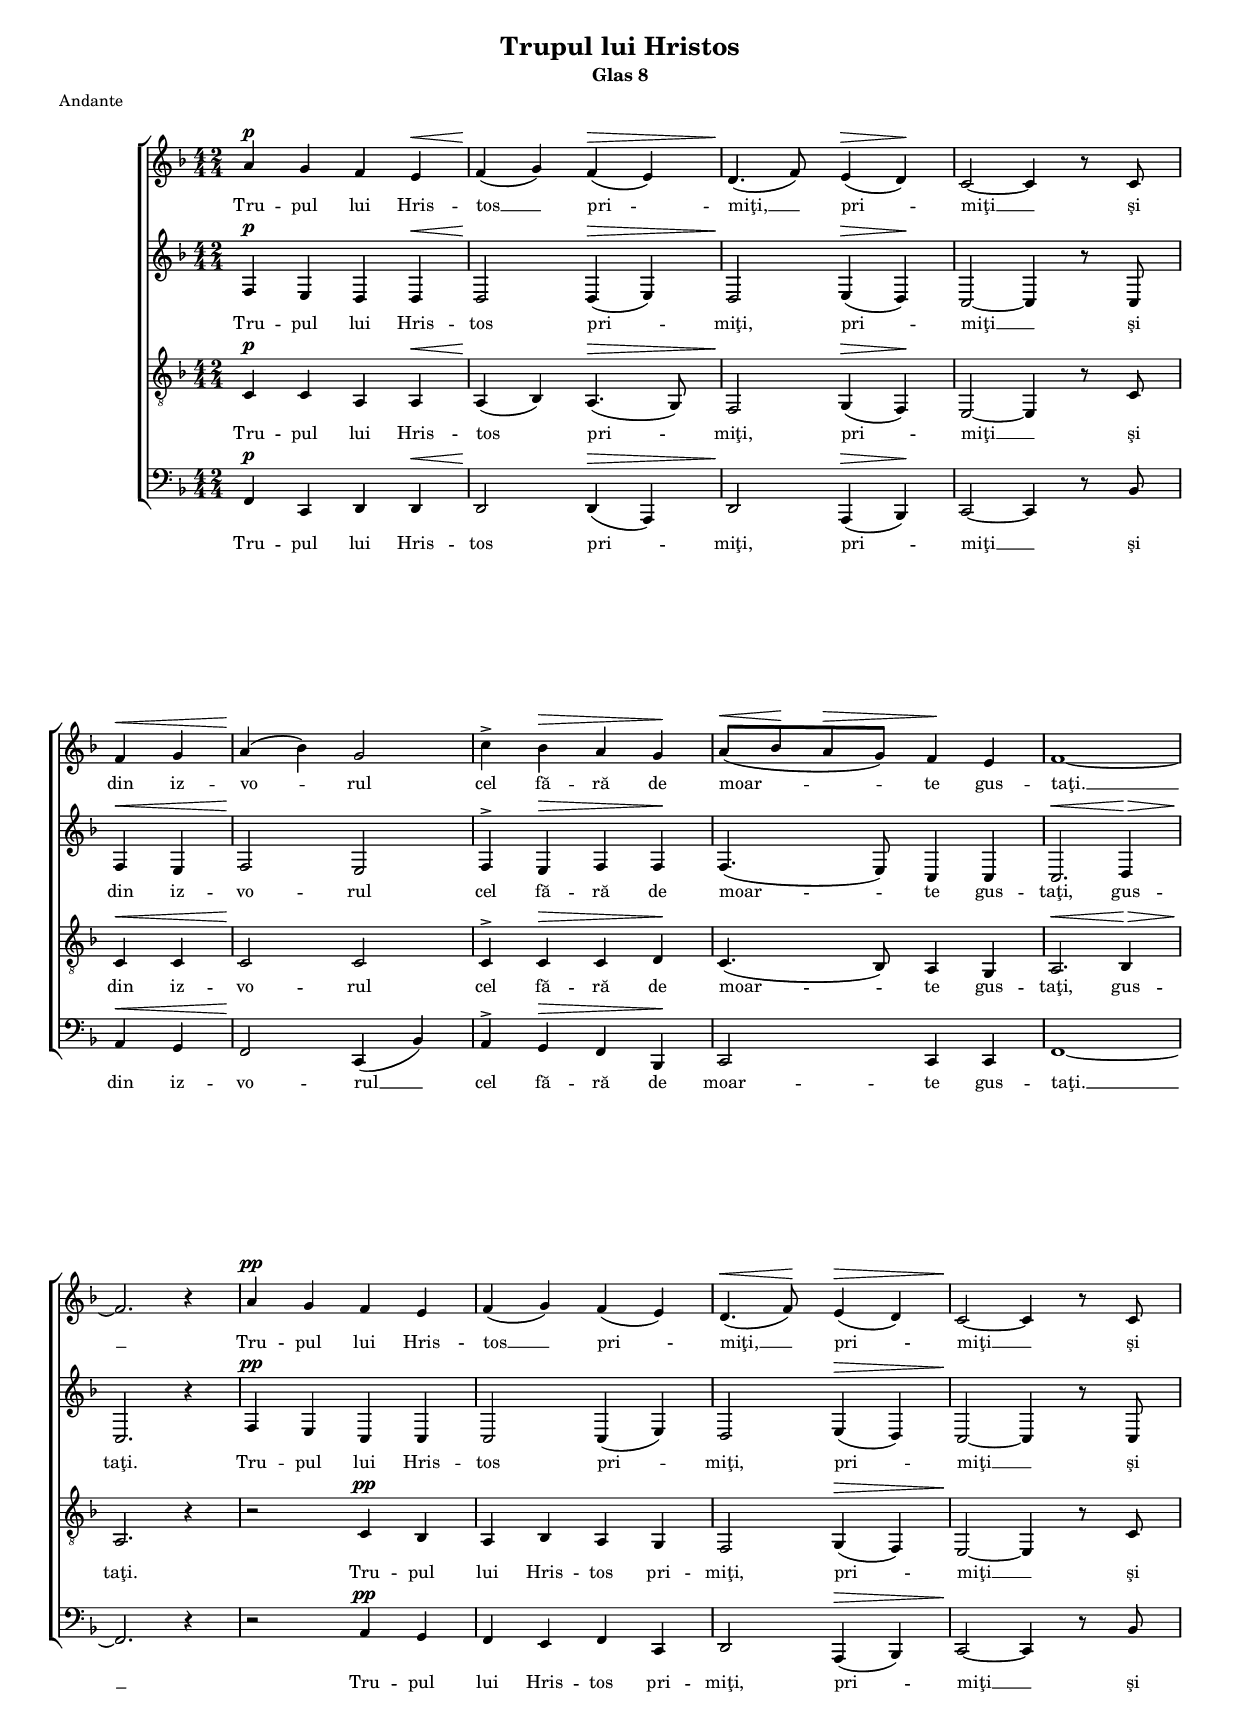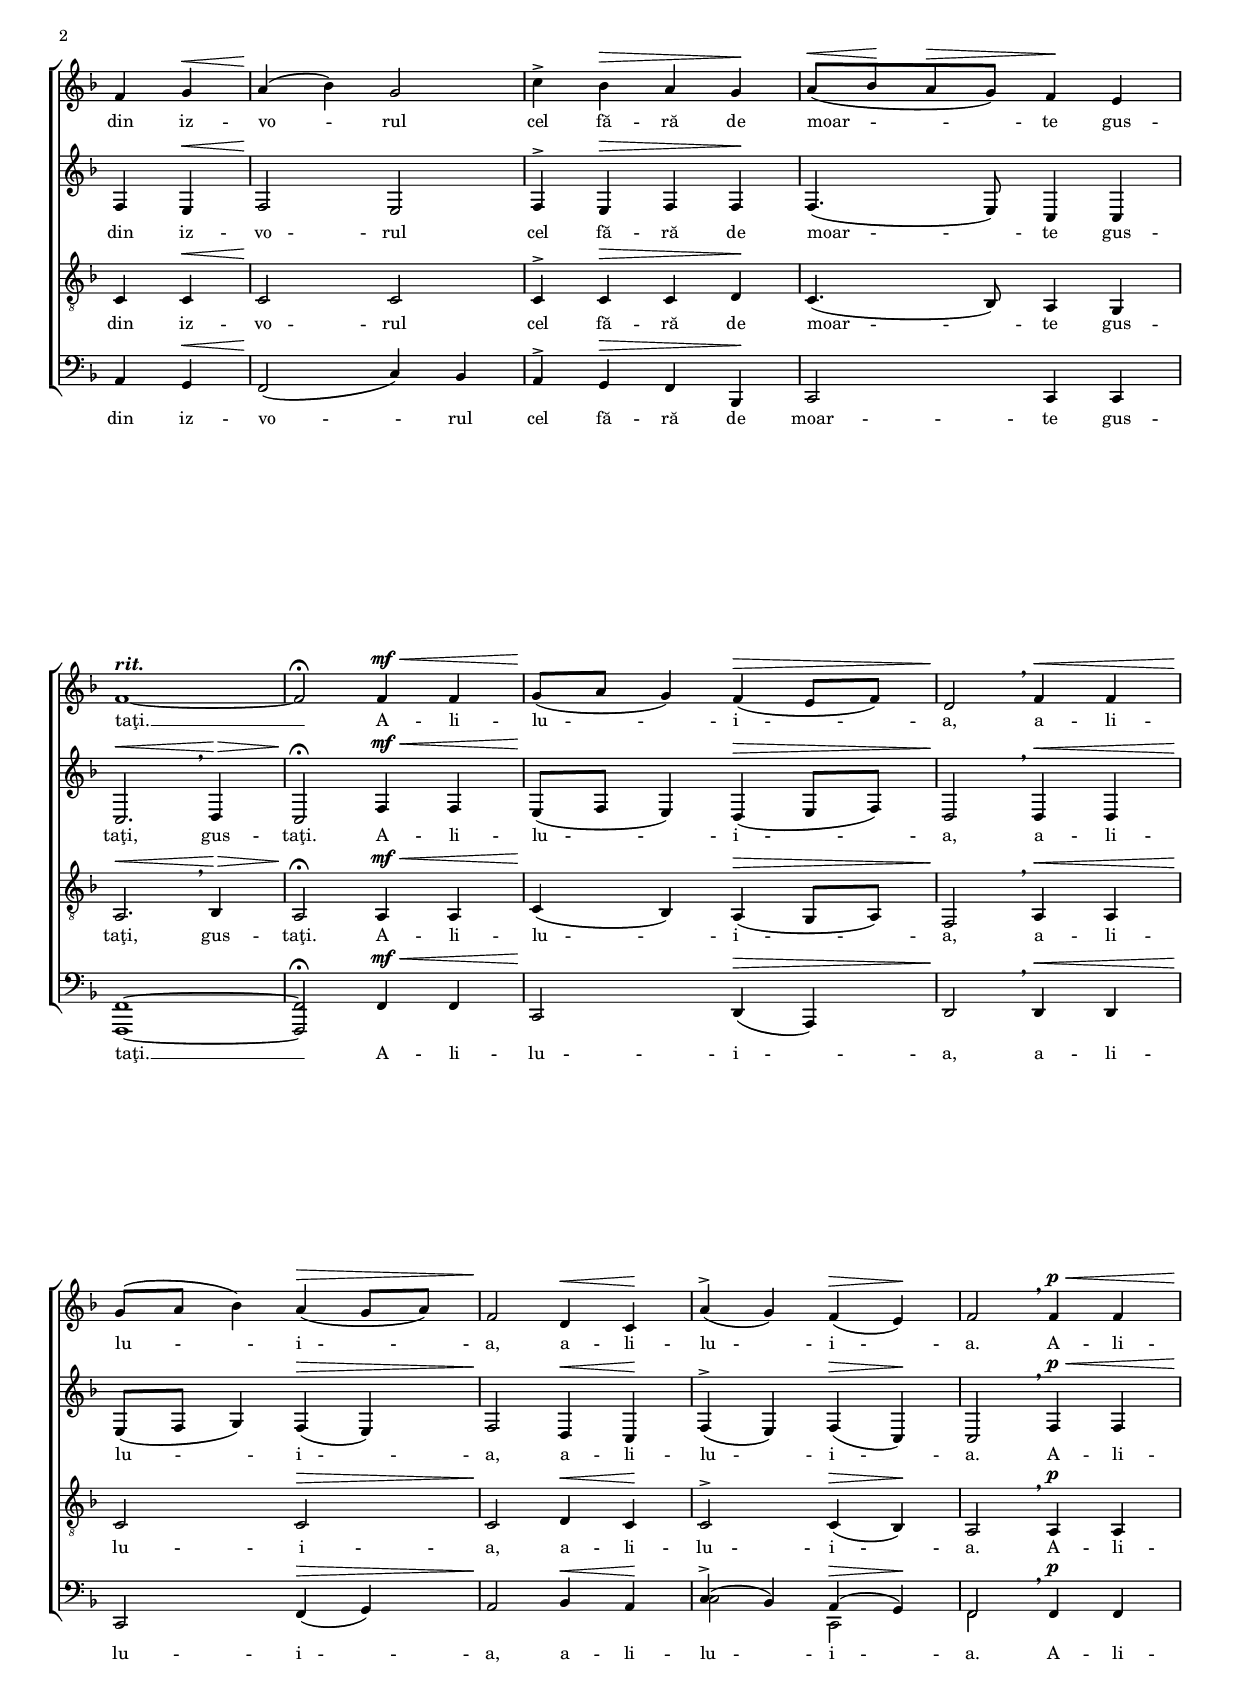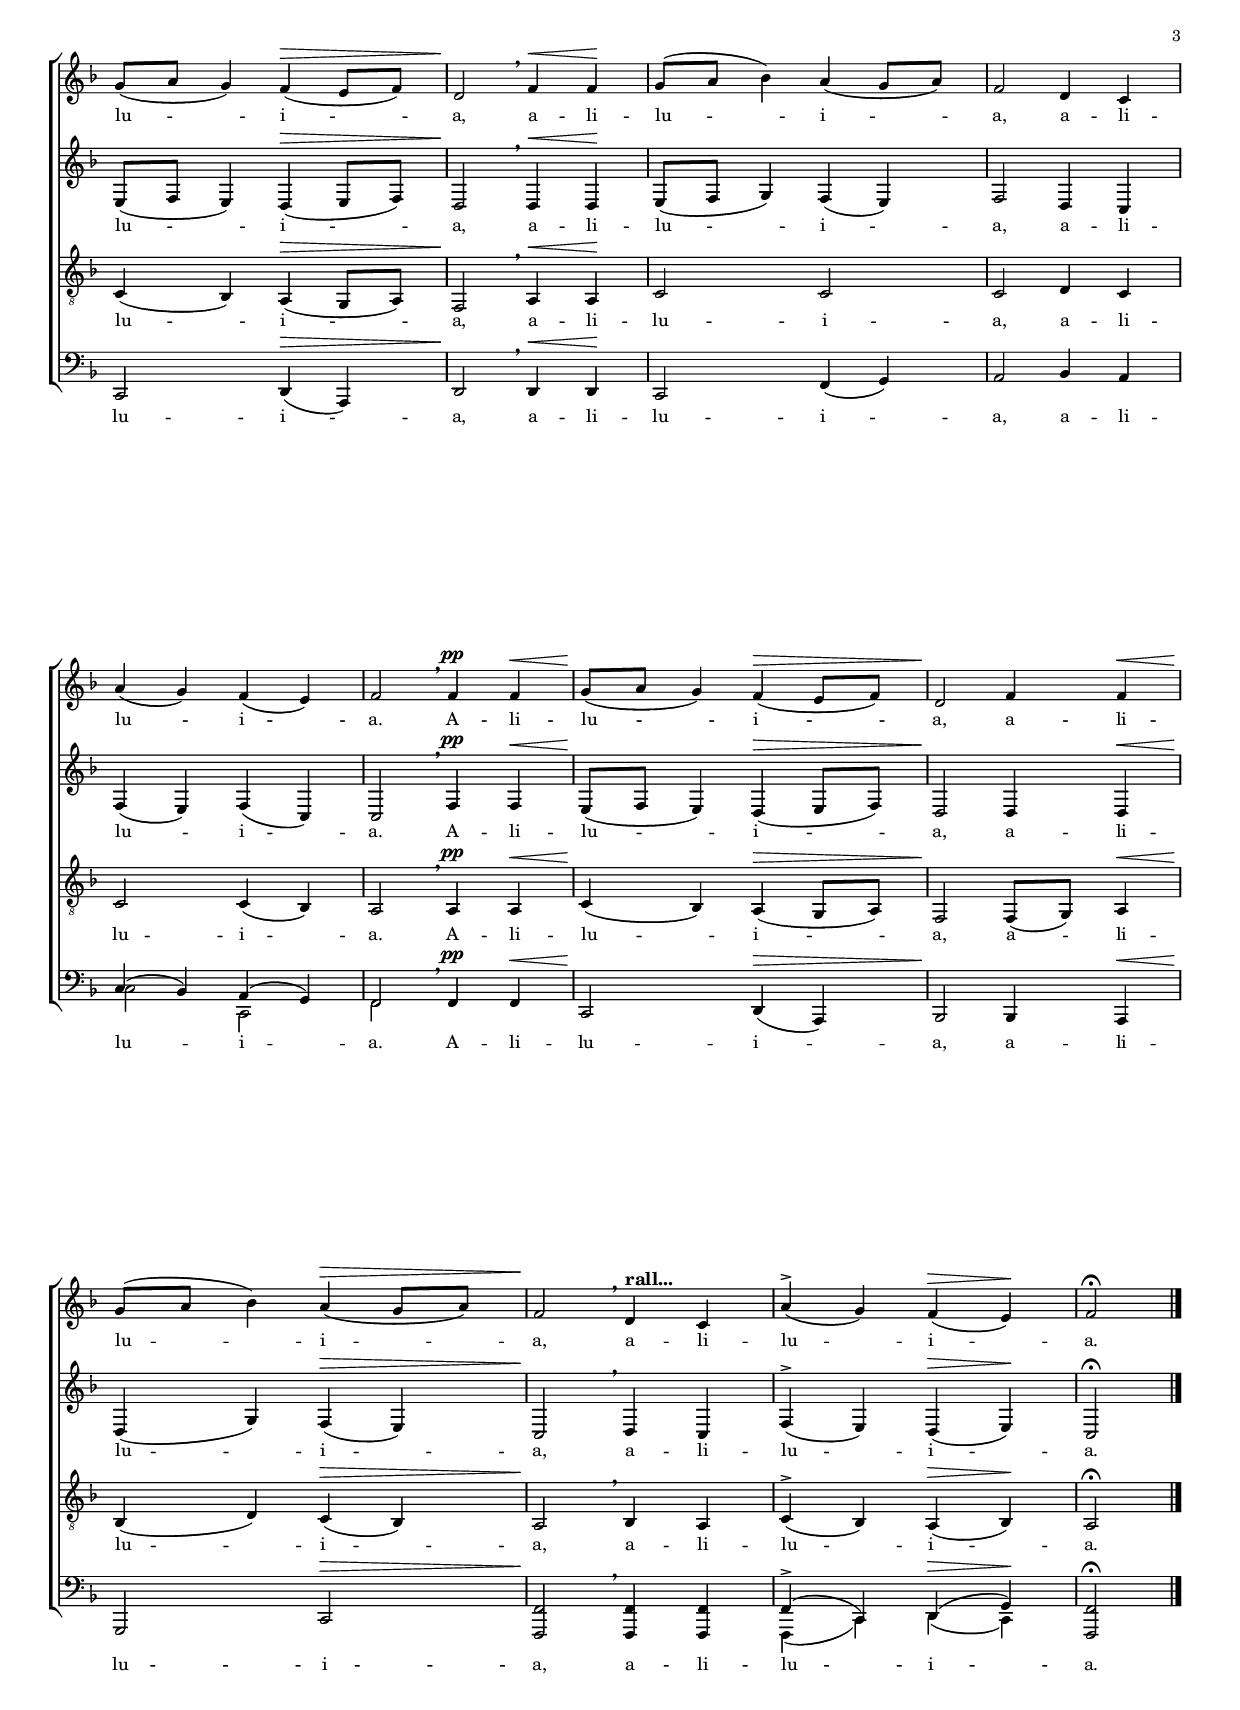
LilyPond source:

\version "2.10.10"
\include "defines.ly"
midiTempo = 
  \midi {
    \context {
      \Score
      tempoWholesPerMinute = #(ly:make-moment 90 4)
      }
    }


\include "preamble.ly"

\header {
  title = "Trupul lui Hristos"
  subtitle = "Glas 8"
  meter = "Andante"
}

global = {
  \globalPreamble
  \key f \major
  \override Staff.TimeSignature #'stencil = #ly:text-interface::print
  \override Staff.TimeSignature #'text = #mixedTimeSigMarkup
}

sopWords = \lyricmode {
  Tru -- pul lui Hris -- tos __ pri -- miţi, __ pri -- miţi __
  şi din iz -- vo -- rul cel fă -- ră de moar -- te gus -- taţi. __

  Tru -- pul lui Hris -- tos __ pri -- miţi, __ pri -- miţi __
  şi din iz -- vo -- rul cel fă -- ră de moar -- te gus -- taţi. __

  A -- li -- lu -- i -- a,
  a -- li -- lu -- i -- a,
  a -- li -- lu -- i -- a.
  A -- li -- lu -- i -- a,
  a -- li -- lu -- i -- a,
  a -- li -- lu -- i -- a.
  A -- li -- lu -- i -- a,
  a -- li -- lu -- i -- a,
  a -- li -- lu -- i -- a.
}

altoWords = \lyricmode {
  Tru -- pul lui Hris -- tos pri -- miţi, pri -- miţi __
  şi din iz -- vo -- rul cel fă -- ră de moar -- te gus -- taţi, gus -- taţi.

  Tru -- pul lui Hris -- tos pri -- miţi, pri -- miţi __
  şi din iz -- vo -- rul cel fă -- ră de moar -- te gus -- taţi, gus -- taţi.

  A -- li -- lu -- i -- a,
  a -- li -- lu -- i -- a,
  a -- li -- lu -- i -- a.
  A -- li -- lu -- i -- a,
  a -- li -- lu -- i -- a,
  a -- li -- lu -- i -- a.
  A -- li -- lu -- i -- a,
  a -- li -- lu -- i -- a,
  a -- li -- lu -- i -- a.
}

tenorWords = \altoWords

bassWords = \lyricmode {
  Tru -- pul lui Hris -- tos pri -- miţi, pri -- miţi __
  şi din iz -- vo -- rul __ cel fă -- ră de moar -- te gus -- taţi. __

  Tru -- pul lui Hris -- tos pri -- miţi, pri -- miţi __
  şi din iz -- vo -- rul cel fă -- ră de moar -- te gus -- taţi. __

  A -- li -- lu -- i -- a,
  a -- li -- lu -- i -- a,
  a -- li -- lu -- i -- a.
  A -- li -- lu -- i -- a,
  a -- li -- lu -- i -- a,
  a -- li -- lu -- i -- a.
  A -- li -- lu -- i -- a,
  a -- li -- lu -- i -- a,
  a -- li -- lu -- i -- a.
}

sopMusic = \relative {
  \cadenzaOn

  % Trupul lui Hristos primiţi şi din izvorul cel fără de moarte gustaţi.
  a'4^\p g4 f4 e4^\< \bar "|"
  f4(\! g4) f4(^\> e4) \bar "|"
  d4.(\! f8) e4(^\> d4)\! \bar "|"
  c2~ c4 r8 c8 \bar "|"
  f4^\< g4 \bar "|"
  a4(\! bes4) g2 \bar "|"
  c4^\accent bes4^\> a4 g4\! \bar "|"
  a8([^\< bes8\! a8^\> g8)] f4\! e4 \bar "|"
  f1~ \bar "|"
  f2. r4 \bar "|"

  % Trupul lui Hristos primiţi şi din izvorul cel fără de moarte gustaţi.
  a4^\pp g4 f4 e4 \bar "|"
  f4( g4) f4( e4) \bar "|"
  d4.(^\< f8)\! e4(^\> d4) \bar "|"
  c2~\! c4 r8 c8 \bar "|"
  f4 g4^\< \bar "|"
  a4(\! bes4) g2 \bar "|"
  c4^\accent bes4^\> a4 g4\! \bar "|"
  a8([^\< bes8\! a8^\> g8)] f4\! e4 \bar "|"
  f1~^\ritMarkup \bar "|"
  f2^\fermata

  % Aliluia, aliluia, aliluia.
  f4^\mf^\< f4 \bar "|"
  g8([\! a8] g4) f4(^\> e8[ f8)] \bar "|"
  d2\! \breathe f4^\< f4 \bar "|"
  g8([\! a8] bes4) a4(^\> g8[ a8)] \bar "|"
  f2\! d4^\< c4\! \bar "|"
  a'4(^\accent g4) f4(^\> e4)\! \bar "|"
  f2 \breathe

  % Aliluia, aliluia, aliluia.
  f4^\p^\< f4 \bar "|"
  g8([\! a8] g4) f4(^\> e8[ f8)] \bar "|"
  d2\! \breathe f4^\< f4\! \bar "|"
  g8([ a8] bes4) a4( g8[ a8)] \bar "|"
  f2 d4 c4 \bar "|"
  a'4( g4) f4( e4) \bar "|"
  f2 \breathe

  % Aliluia, aliluia, aliluia.
  f4^\pp f4^\< \bar "|"
  g8([\! a8] g4) f4(^\> e8[ f8)] \bar "|"
  d2\! f4 f4^\< \bar "|"
  g8([\! a8] bes4) a4(^\> g8[ a8)] \bar "|"
  f2\! \breathe d4^\rallMarkup c4 \bar "|"
  a'4(^\accent g4) f4(^\> e4)\! \bar "|"
  f2^\fermata \bar "|."
}

altoMusic = \relative {
  \cadenzaOn

  % Trupul lui Hristos primiţi şi din izvorul cel fără de moarte gustaţi.
  f4^\p e4 d4 d4^\<
  d2\! d4(^\> e4)
  d2\! e4(^\> d4)\!
  c2~ c4 r8 c8
  f4^\< e4
  f2\! e2
  f4^\accent e4^\> f4 f4\!
  f4.( e8) c4 c4
  c2.^\< d4\!^\>
  c2.\! r4

  % Trupul lui Hristos primiţi şi din izvorul cel fără de moarte gustaţi.
  f4^\pp e4 c4 c4
  c2 c4( e4)
  d2 e4(^\> d4)
  c2~\! c4 r8 c8
  f4 e4^\<
  f2\! e2
  f4^\accent e4^\> f4 f4\!
  f4.( e8) c4 c4
  c2.^\< \breathe d4\!^\>
  c2\!^\fermata

  % Aliluia, aliluia, aliluia.
  f4^\mf^\< f4
  e8([\! f8] e4) d4(^\> e8[ f8)]
  d2\! \breathe d4^\< d4
  e8([\! f8] g4) f4(^\> e4)
  f2\! d4^\< c4\!
  f4(^\accent e4) f4(^\> c4)\!
  c2 \breathe

  % Aliluia, aliluia, aliluia.
  f4^\p^\< f4
  e8([\! f8] e4) d4(^\> e8[ f8)]
  d2\! \breathe d4^\< d4\!
  e8([ f8] g4) f4( e4)
  f2 d4 c4
  f4( e4) f4( c4)
  c2 \breathe

  % Aliluia, aliluia, aliluia.
  f4^\pp f4^\<
  e8([\! f8] e4) d4(^\> e8[ f8)]
  d2\! d4 d4^\<
  d4(\! g4) f4(^\> e4)
  c2\! \breathe d4 c4
  f4(^\accent e4) d4(^\> e4)\!
  c2^\fermata
}

tenorMusic = \relative {
  \cadenzaOn

  % Trupul lui Hristos primiţi şi din izvorul cel fără de moarte gustaţi.
  c4^\p c4 a4 a4^\<
  a4(\! bes4) a4.(^\> g8)
  f2\! g4(^\> f4)\!
  e2~ e4 r8 c'8
  c4^\< c4
  c2\! c2
  c4^\accent c4^\> c4 d4\!
  c4.( bes8) a4 g4
  a2.^\< bes4\!^\>
  a2.\! r4

  % Trupul lui Hristos primiţi şi din izvorul cel fără de moarte gustaţi.
  r2 c4^\pp bes4
  a4 bes4 a4 g4
  f2 g4(^\> f4)
  e2~\! e4 r8 c'8
  c4 c4^\<
  c2\! c2
  c4^\accent c4^\> c4 d4\!
  c4.( bes8) a4 g4
  a2.^\< \breathe bes4\!^\>
  a2\!^\fermata

  % Aliluia, aliluia, aliluia.
  a4^\mf^\< a4
  c4(\! bes4) a4(^\> g8[ a8)]
  f2\! \breathe a4^\< a4
  c2\! c2^\>
  c2\! d4^\< c4\!
  c2^\accent c4(^\> bes4)\!
  a2 \breathe

  % Aliluia, aliluia, aliluia.
  a4^\p a4
  c4( bes4) a4(^\> g8[ a8)]
  f2\! \breathe a4^\< a4\!
  c2 c2
  c2 d4 c4
  c2 c4( bes4)
  a2 \breathe

  % Aliluia, aliluia, aliluia.
  a4^\pp a4^\<
  c4(\! bes4) a4(^\> g8[ a8)]
  f2\! f8([ g8)] a4^\<
  bes4(\! d4) c4(^\> bes4)
  a2\! \breathe bes4 a4
  c4(^\accent bes4) a4(^\> bes4)\!
  a2^\fermata
}

bassMusic = \relative {
  \cadenzaOn

  % Trupul lui Hristos primiţi şi din izvorul cel fără de moarte gustaţi.
  f,4^\p c4 d4 d4^\<
  d2\! d4(^\> a4)
  d2\! a4(^\> bes4)\!
  c2~ c4 r8 bes'8
  a4^\< g4
  f2\! c4( bes'4)
  a4^\accent g4^\> f4 bes,4\!
  c2 c4 c4
  f1~
  f2. r4

  % Trupul lui Hristos primiţi şi din izvorul cel fără de moarte gustaţi.
  r2 a4^\pp g4
  f4 e4 f4 c4
  d2 a4(^\> bes4)
  c2~\! c4 r8 bes'8
  a4 g4^\<
  f2(\! c'4) bes4
  a4^\accent g4^\> f4 bes,4\!
  c2 c4 c4
  <f f,>1~
  <f f,>2^\fermata

  % Aliluia, aliluia, aliluia.
  f4^\mf^\< f4
  c2\! d4(^\> a4)
  d2\! \breathe d4^\< d4
  c2\! f4(^\> g4)
  a2\! bes4^\< a4\!
  <<
    {
      \voiceOne
      c4(^\accent bes4) a4(^\> g4)\!
      f2
    }
    \new Voice = "split" {
      \voiceTwo
      c'2 c,2
      f2
    }
  >>
  \oneVoice
  \breathe

  % Aliluia, aliluia, aliluia.
  f4^\p f4
  c2 d4(^\> a4)
  d2\! \breathe d4^\< d4\!
  c2 f4( g4)
  a2 bes4 a4
  <<
    {
      \voiceOne
      c4( bes4) a4( g4)
      f2
    }
    \new Voice = "split" {
      \voiceTwo
      c'2 c,2
      f2
    }
  >>
  \oneVoice
  \breathe

  % Aliluia, aliluia, aliluia.
  f4^\pp f4^\<
  c2\! d4(^\> a4)
  bes2\! bes4 a4^\<
  g2\! c2^\>
  <f f,>2\! \breathe <f f,>4 <f f,>4

  <<
    {
      \voiceOne
      f4(^\accent c4) d4(^\> g4)\!
    }
    \new Voice = "split" {
      \voiceTwo
      f,4( c'4) d4( c4)
    }
  >>
  \oneVoice


  <f f,>2^\fermata
}

\include "four-staves.ly"
